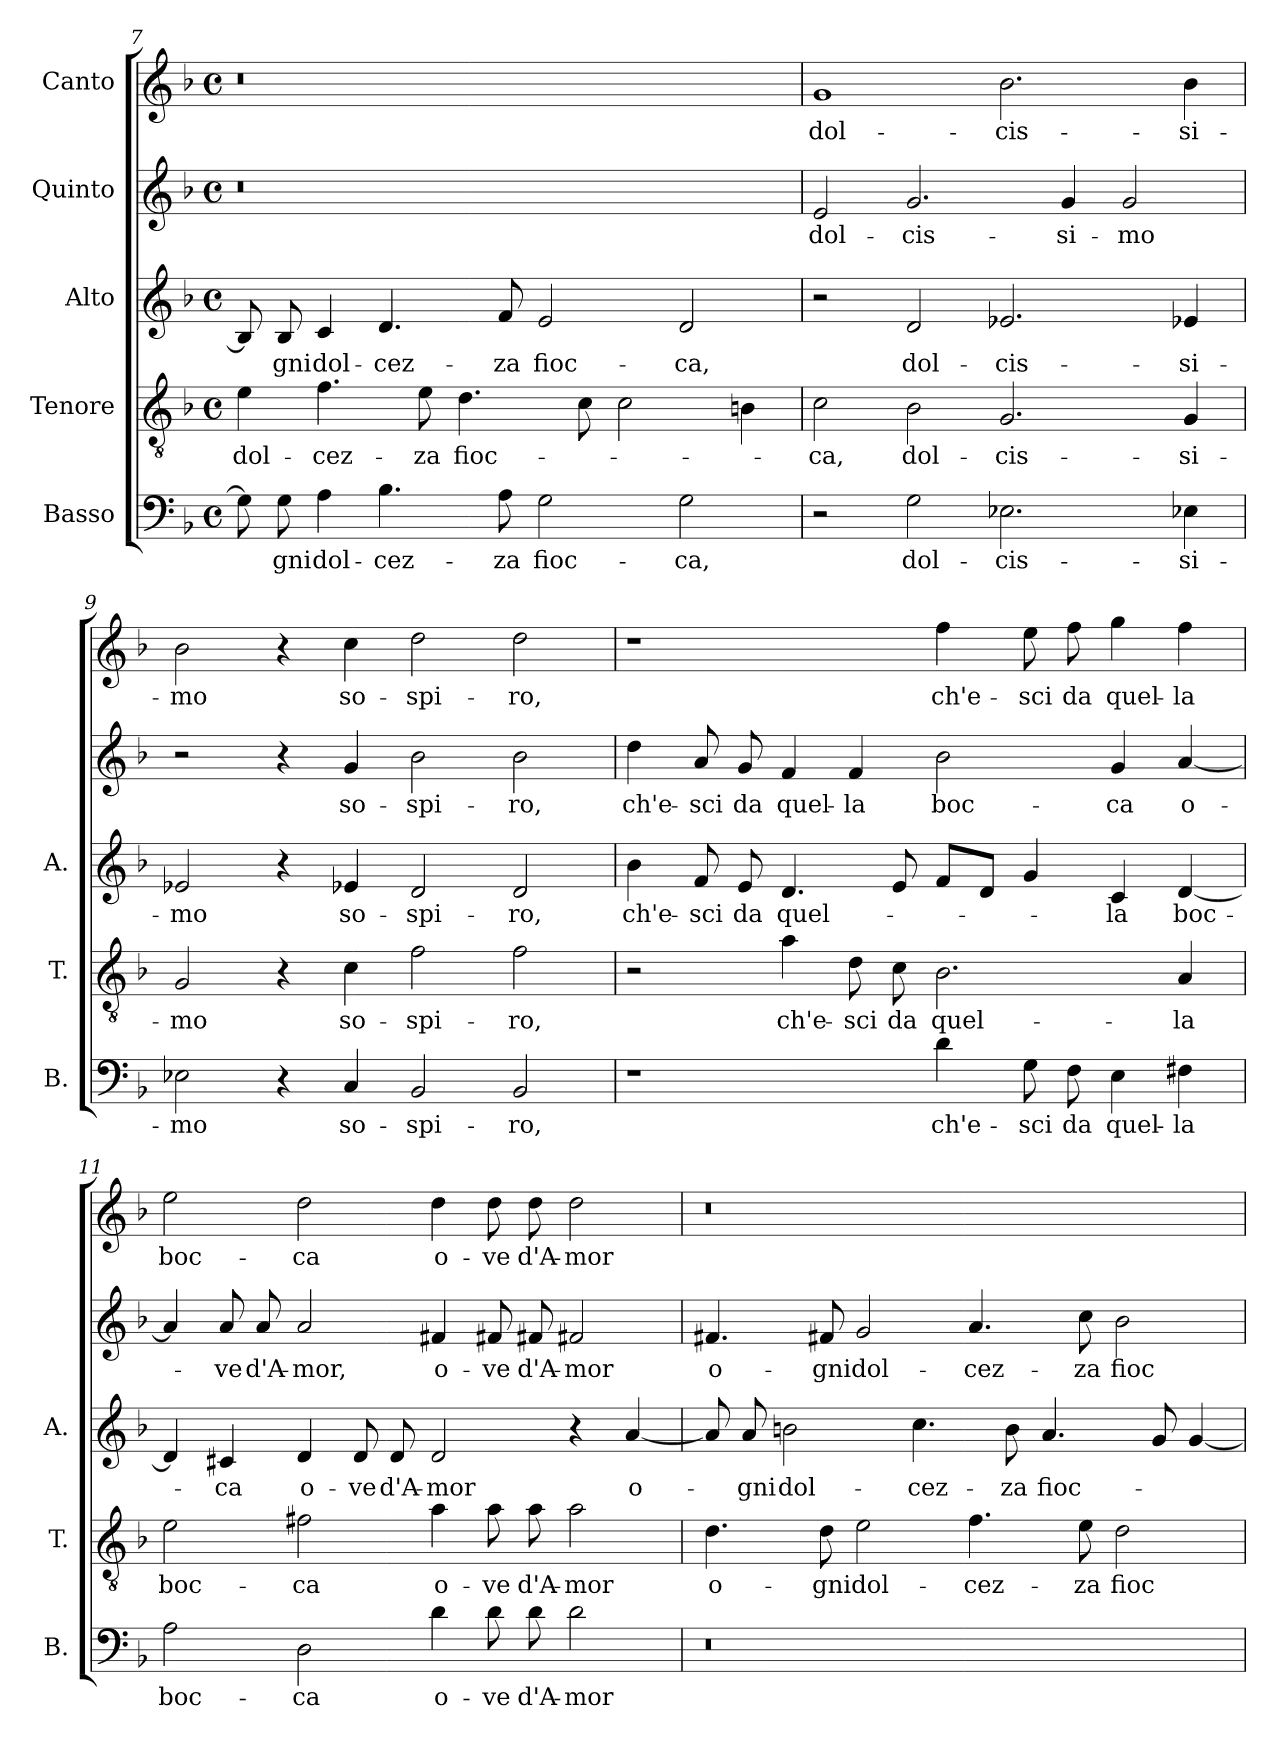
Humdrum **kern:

**kern	**text	**kern	**text	**kern	**text	**kern	**text	**kern	**text
*part5	*part5	*part4	*part4	*part3	*part3	*part2	*part2	*part1	*part1
*staff5	*staff5	*staff4	*staff4	*staff3	*staff3	*staff2	*staff2	*staff1	*staff1
*I"Basso	*	*I"Tenore	*	*I"Alto	*	*I"Quinto	*	*I"Canto	*
*I'B.	*	*I'T.	*	*I'A.	*	*	*	*	*
*clefF4	*	*clefGv2	*	*clefG2	*	*clefG2	*	*clefG2	*
*k[b-]	*	*k[b-]	*	*k[b-]	*	*k[b-]	*	*k[b-]	*
*F:	*	*F:	*	*F:	*	*F:	*	*F:	*
*M4/4	*	*M4/4	*	*M4/4	*	*M4/4	*	*M4/4	*
*met(c)	*	*met(c)	*	*met(c)	*	*met(c)	*	*met(c)	*
=7	=7	=7	=7	=7	=7	=7	=7	=7	=7
!	!	!	!	!	!	!LO:N:vis=0	!	!LO:N:vis=0	!
8G\]	.	4e\	dol-	8B-/]	.	1r	.	1r	.
8G\	-gni	.	.	8B-/	-gni	.	.	.	.
4A\	dol-	4.f\	-cez-	4c/	dol-	.	.	.	.
4.B-\	-cez-	.	.	4.d/	-cez-	.	.	.	.
.	.	8e\	-za	.	.	.	.	.	.
.	.	4.d\	fioc-	.	.	.	.	.	.
8A\	-za	.	.	8f/	-za	.	.	.	.
2G\	fioc-	.	.	2e/	fioc-	1ryy	.	1ryy	.
.	.	8c\	.	.	.	.	.	.	.
.	.	2c\	.	.	.	.	.	.	.
2G\	-ca,	.	.	2d/	-ca,	.	.	.	.
.	.	4Bn\	.	.	.	.	.	.	.
=8	=8	=8	=8	=8	=8	=8	=8	=8	=8
2r	.	2c\	-ca,	2r	.	2e/	dol-	1g/	dol-
2G\	dol-	2B-\	dol-	2d/	dol-	2.g/	-cis-	.	.
2.E-X\	-cis-	2.G/	-cis-	2.e-X/	-cis-	.	.	2.b-\	-cis-
.	.	.	.	.	.	4g/	-si-	.	.
.	.	.	.	.	.	2g/	-mo	.	.
4E-X\	-si-	4G/	-si-	4e-X/	-si-	.	.	4b-\	-si-
=9	=9	=9	=9	=9	=9	=9	=9	=9	=9
2E-X\	-mo	2G/	-mo	2e-X/	-mo	2r	.	2b-\	-mo
4r	.	4r	.	4r	.	4r	.	4r	.
4C/	so-	4c\	so-	4e-X/	so-	4g/	so-	4cc\	so-
2BB-/	-spi-	2f\	-spi-	2d/	-spi-	2b-\	-spi-	2dd\	-spi-
2BB-/	-ro,	2f\	-ro,	2d/	-ro,	2b-\	-ro,	2dd\	-ro,
=10	=10	=10	=10	=10	=10	=10	=10	=10	=10
1r	.	2r	.	4b-\	ch'e-	4dd\	ch'e-	1r	.
.	.	.	.	8f/	-sci	8a/	-sci	.	.
.	.	.	.	8e/	da	8g/	da	.	.
.	.	4a\	ch'e-	4.d/	quel-	4f/	quel-	.	.
.	.	8d\	-sci	.	.	4f/	-la	.	.
.	.	8c\	da	8e/	.	.	.	.	.
4d\	ch'e-	2.B-\	quel-	8f/L	.	2b-\	boc-	4ff\	ch'e-
.	.	.	.	8d/J	.	.	.	.	.
8G\	-sci	.	.	4g/	.	.	.	8ee\	-sci
8F\	da	.	.	.	.	.	.	8ff\	da
4E\	quel-	.	.	4c/	-la	4g/	-ca	4gg\	quel-
4F#X\	-la	4A/	-la	[4d/	boc-	[4a/	o-	4ff\	-la
=11	=11	=11	=11	=11	=11	=11	=11	=11	=11
2A\	boc-	2e\	boc-	4d/]	.	4a/]	.	2ee\	boc-
.	.	.	.	4c#X/	-ca	8a/	-ve	.	.
.	.	.	.	.	.	8a/	d'A-	.	.
2D\	-ca	2f#X\	-ca	4d/	o-	2a/	-mor,	2dd\	-ca
.	.	.	.	8d/	-ve	.	.	.	.
.	.	.	.	8d/	d'A-	.	.	.	.
4d\	o-	4a\	o-	2d/	-mor	4f#X/	o-	4dd\	o-
8d\	-ve	8a\	-ve	.	.	8f#X/	-ve	8dd\	-ve
8d\	d'A-	8a\	d'A-	.	.	8f#X/	d'A-	8dd\	d'A-
2d\	-mor	2a\	-mor	4r	.	2f#X/	-mor	2dd\	-mor
.	.	.	.	[4a/	o-	.	.	.	.
=12	=12	=12	=12	=12	=12	=12	=12	=12	=12
!LO:N:vis=0	!	!	!	!	!	!	!	!LO:N:vis=0	!
1r	.	4.d\	o-	8a/]	.	4.f#X/	o-	1r	.
.	.	.	.	8a/	-gni	.	.	.	.
.	.	.	.	2bn\	dol-	.	.	.	.
.	.	8d\	-gni	.	.	8f#X/	-gni	.	.
.	.	2e\	dol-	.	.	2g/	dol-	.	.
.	.	.	.	4.cc\	-cez-	.	.	.	.
1ryy	.	4.f\	-cez-	.	.	4.a/	-cez-	1ryy	.
.	.	.	.	8b\	-za	.	.	.	.
.	.	.	.	4.a/	fioc-	.	.	.	.
.	.	8e\	-za	.	.	8cc\	-za	.	.
.	.	2d\	fioc-	.	.	2b-\	fioc-	.	.
.	.	.	.	8g/	.	.	.	.	.
.	.	.	.	[4g/	.	.	.	.	.
=	=	=	=	=	=	=	=	=	=
*-	*-	*-	*-	*-	*-	*-	*-	*-	*-
